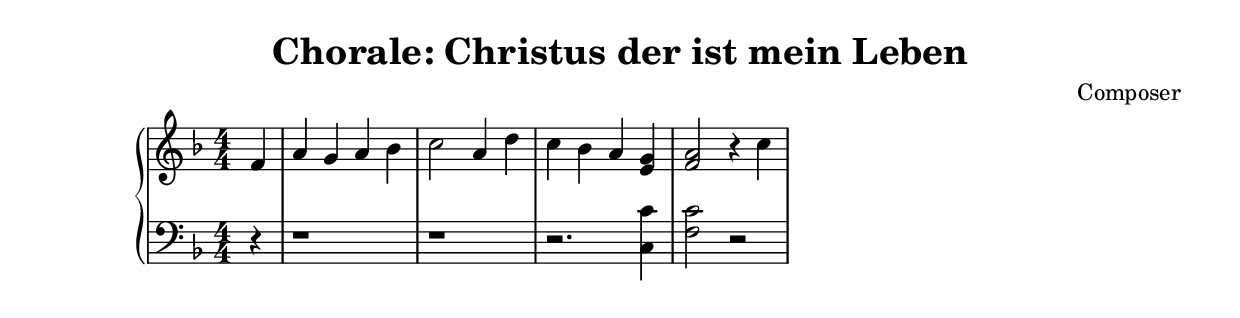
\header {
  title = "Chorale: Christus der ist mein Leben"
  composer = "Composer"
}

\language "english"

\score {
    \new GrandStaff <<
      \new Staff {
        \numericTimeSignature
        \time 4/4
        \key f \major
        \relative c' {
          \partial 4 f4 |
          a4 g a bf | c2 a4 d |
          c4 bf a <g e>4 | <f a>2 r4 c'4 |
        }
      }
      \new Staff {
        \numericTimeSignature
        \time 4/4
        \key f \major
        \clef "bass"
        \relative c {
          \partial 4 r4 |
          r1 | r1 |
          r2. <c c'>4 | <f c'>2 r2 |
        }
      }
      >>

  \layout {}
  \midi {}
}